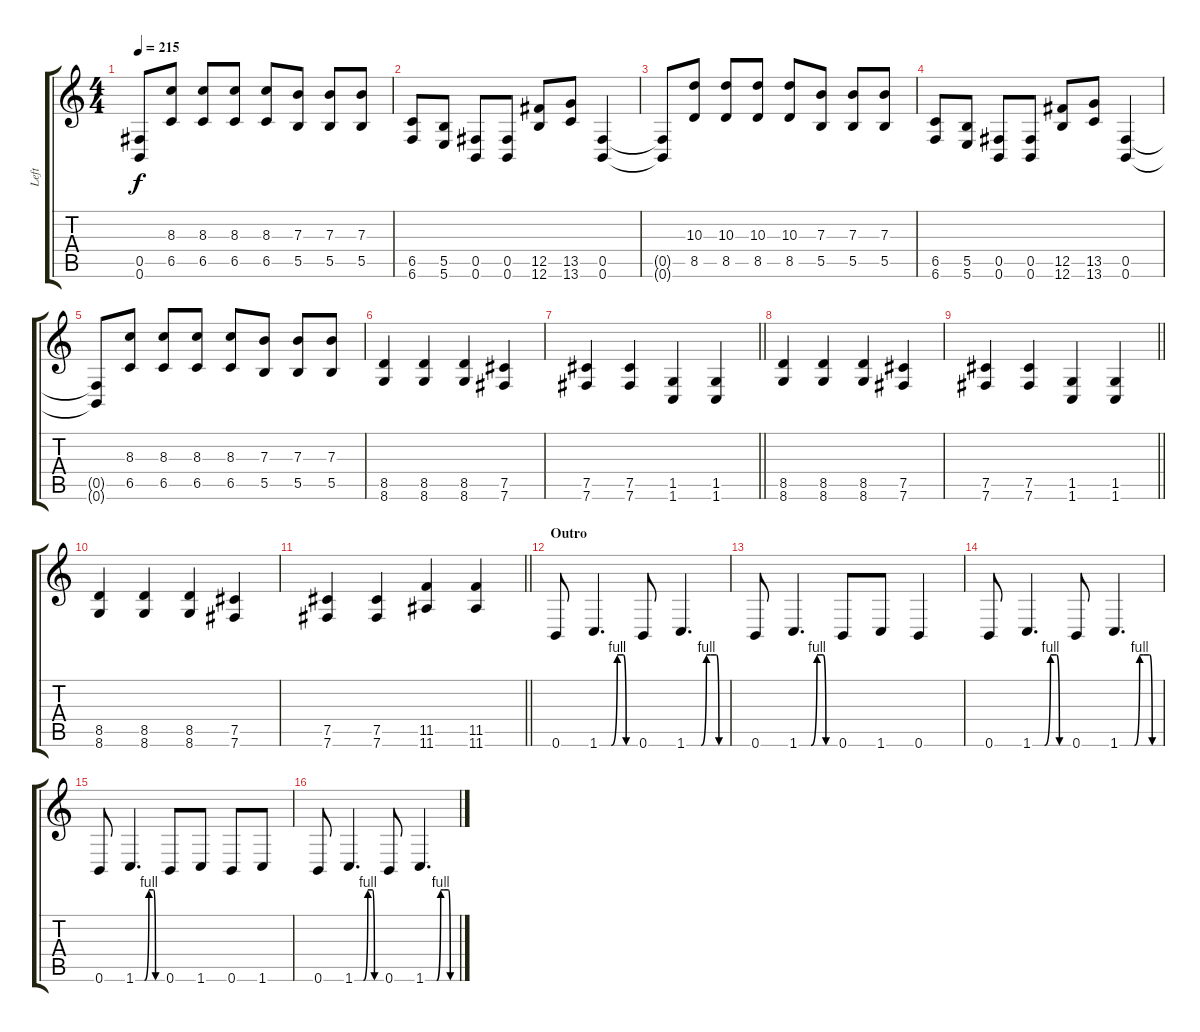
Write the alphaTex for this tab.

\track ("Left" "Left") {instrument distortionguitar}
\staff {score tabs}
\tuning (Db4 Ab3 E3 B2 Gb2 B1) {hide}
\ts (4 4)
\tempo 215
\clef g2
\ks c
(0.5{t} 0.6{t}).8{dy f} (8.3 6.5).8 (8.3 6.5).8 (8.3 6.5).8 (8.3 6.5).8 (7.3 5.5).8 (7.3 5.5).8 (7.3 5.5).8 |
(6.5 6.6).8 (5.5 5.6).8 (0.5 0.6).8 (0.5 0.6).8 (12.5 12.6).8 (13.5 13.6).8 (0.5 0.6).4 |
(0.5{t} 0.6{t}).8 (10.3 8.5).8 (10.3 8.5).8 (10.3 8.5).8 (10.3 8.5).8 (7.3 5.5).8 (7.3 5.5).8 (7.3 5.5).8 |
(6.5 6.6).8 (5.5 5.6).8 (0.5 0.6).8 (0.5 0.6).8 (12.5 12.6).8 (13.5 13.6).8 (0.5 0.6).4 |
(0.5{t} 0.6{t}).8 (8.3 6.5).8 (8.3 6.5).8 (8.3 6.5).8 (8.3 6.5).8 (7.3 5.5).8 (7.3 5.5).8 (7.3 5.5).8 |
(8.5 8.6).4 (8.5 8.6).4 (8.5 8.6).4 (7.5 7.6).4 |
\barLineRight lightlight
(7.5 7.6).4 (7.5 7.6).4 (1.5 1.6).4 (1.5 1.6).4 |
(8.5 8.6).4 (8.5 8.6).4 (8.5 8.6).4 (7.5 7.6).4 |
\barLineRight lightlight
(7.5 7.6).4 (7.5 7.6).4 (1.5 1.6).4 (1.5 1.6).4 |
(8.5 8.6).4 (8.5 8.6).4 (8.5 8.6).4 (7.5 7.6).4 |
\barLineRight lightlight
(7.5 7.6).4 (7.5 7.6).4 (11.5 11.6).4 (11.5 11.6).4 |
\section ("" "Outro")
0.6.8 1.6{be (custom 0 0 10 0 20 0 30 4 40 4 45 0 60 0)}.4{d} 0.6.8 1.6{be (custom 0 0 10 0 16 0 18 0 20 0 22 0 30 4 36 4 45 4 49 0 60 0)}.4{d} |
0.6.8 1.6{be (custom 0 0 10 0 20 0 30 4 40 4 45 0 60 0)}.4{d} 0.6.8 1.6.8 0.6.4 |
0.6.8 1.6{be (custom 0 0 10 0 20 0 30 4 40 4 45 0 60 0)}.4{d} 0.6.8 1.6{be (custom 0 0 10 0 16 0 18 0 20 0 22 0 30 4 36 4 45 4 49 0 60 0)}.4{d} |
0.6.8 1.6{be (custom 0 0 10 0 20 0 30 4 40 4 45 0 60 0)}.4{d} 0.6.8 1.6.8 0.6.8 1.6.8 |
0.6.8 1.6{be (custom 0 0 10 0 20 0 30 4 40 4 45 0 60 0)}.4{d} 0.6.8 1.6{be (custom 0 0 10 0 16 0 18 0 20 0 22 0 30 4 36 4 45 4 49 0 60 0)}.4{d}
